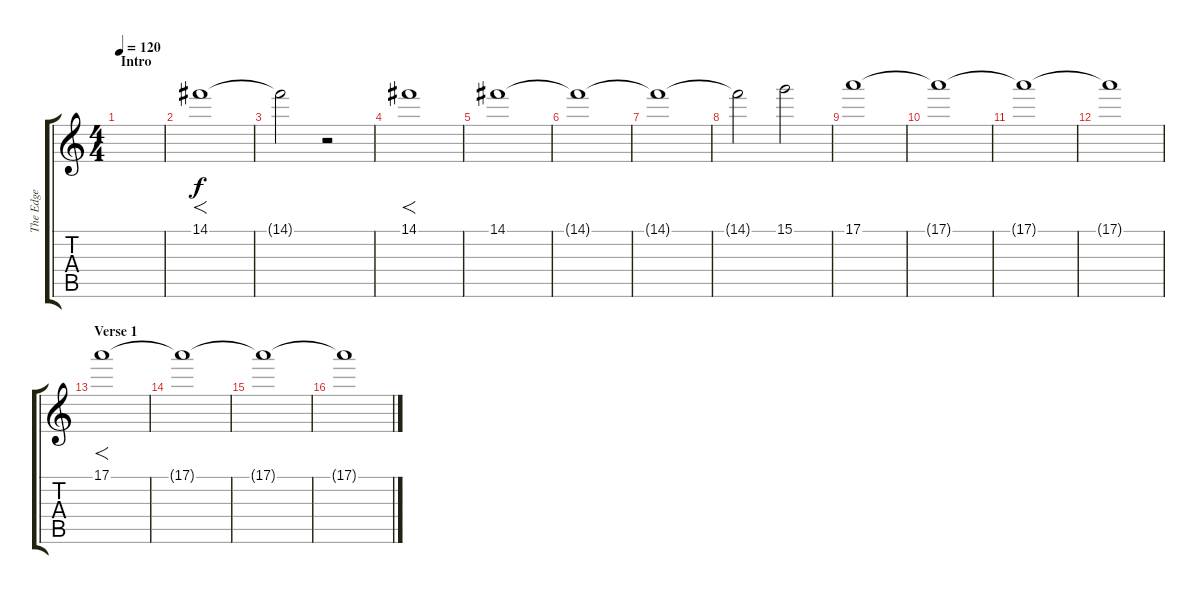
\track ("The Edge" "The Edge") {instrument overdrivenguitar}
\staff {score tabs}
\tuning (E4 B3 G3 D3 A2 E2) {hide}
\ts (4 4)
\section ("" "Intro")
\tempo 120
\clef g2
\ks c
|
14.1.1{f} |
14.1{t}.2 r.2 |
14.1.1{f} |
14.1.1 |
14.1{t}.1 |
14.1{t}.1 |
14.1{t}.2 15.1.2 |
17.1.1 |
17.1{t}.1 |
17.1{t}.1 |
17.1{t}.1 |
\section ("" "Verse 1")
17.1.1{f} |
17.1{t}.1 |
17.1{t}.1 |
17.1{t}.1
